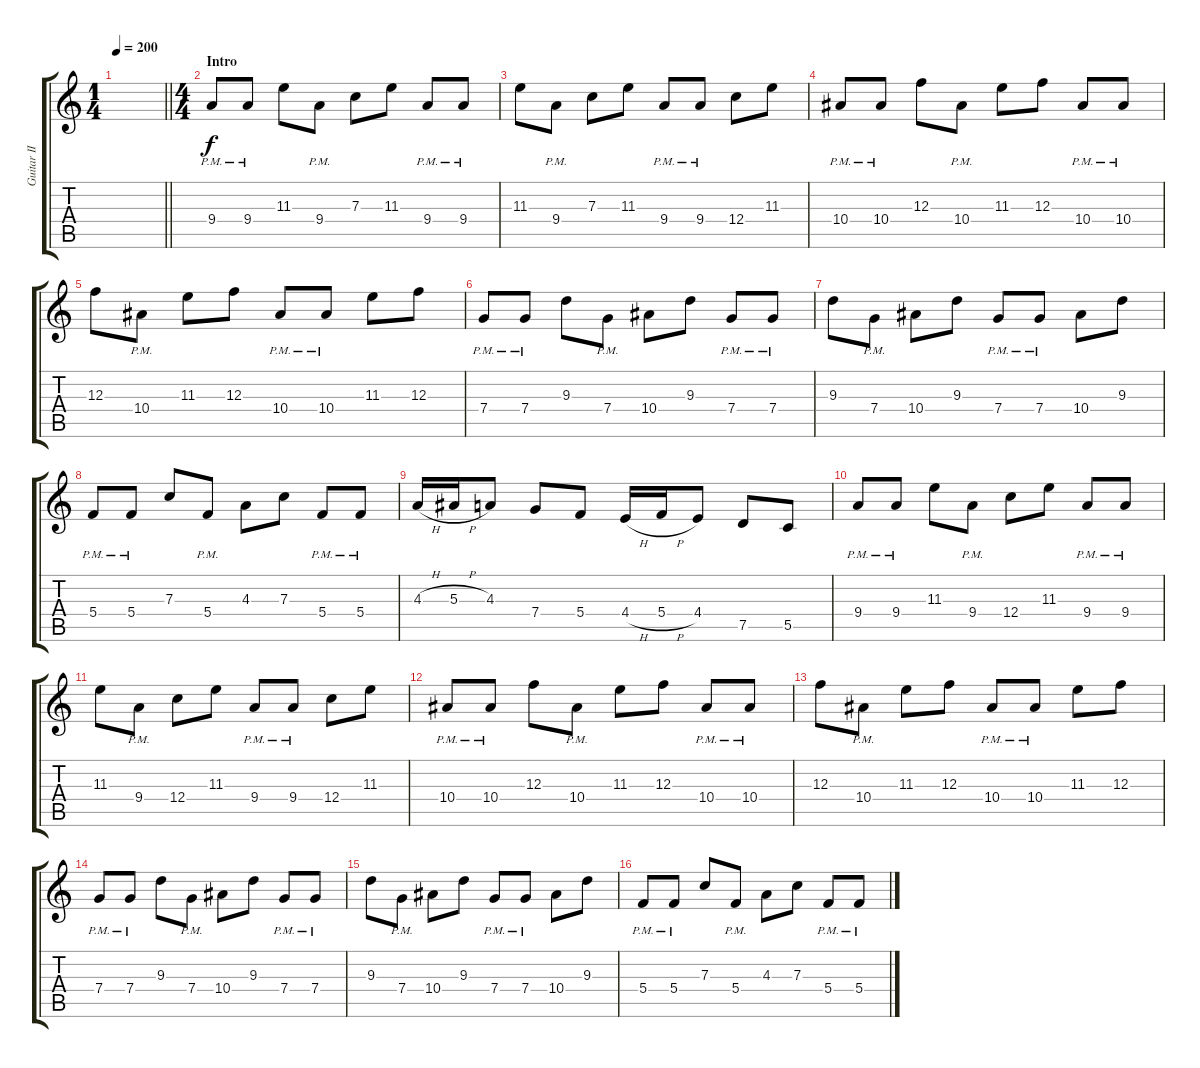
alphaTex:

\track ("Guitar II" "Guitar II") {instrument distortionguitar}
\staff {score tabs}
\tuning (D4 A3 F3 C3 G2 D2) {hide}
\ts (1 4)
\tempo 200
\clef g2
\barLineRight lightlight
\ks c
|
\ts (4 4)
\section ("" "Intro")
9.4{pm}.8 9.4{pm}.8 11.3.8 9.4{pm}.8 7.3.8 11.3.8 9.4{pm}.8 9.4{pm}.8 |
11.3.8 9.4{pm}.8 7.3.8 11.3.8 9.4{pm}.8 9.4{pm}.8 12.4.8 11.3.8 |
10.4{pm}.8 10.4{pm}.8 12.3.8 10.4{pm}.8 11.3.8 12.3.8 10.4{pm}.8 10.4{pm}.8 |
12.3.8 10.4{pm}.8 11.3.8 12.3.8 10.4{pm}.8 10.4{pm}.8 11.3.8 12.3.8 |
7.4{pm}.8 7.4{pm}.8 9.3.8 7.4{pm}.8 10.4.8 9.3.8 7.4{pm}.8 7.4{pm}.8 |
9.3.8 7.4{pm}.8 10.4.8 9.3.8 7.4{pm}.8 7.4{pm}.8 10.4.8 9.3.8 |
5.4{pm}.8 5.4{pm}.8 7.3.8 5.4{pm}.8 4.3.8 7.3.8 5.4{pm}.8 5.4{pm}.8 |
4.3{h}.16 5.3{h}.16 4.3.8 7.4.8 5.4.8 4.4{h}.16 5.4{h}.16 4.4.8 7.5.8 5.5.8 |
9.4{pm}.8 9.4{pm}.8 11.3.8 9.4{pm}.8 12.4.8 11.3.8 9.4{pm}.8 9.4{pm}.8 |
11.3.8 9.4{pm}.8 12.4.8 11.3.8 9.4{pm}.8 9.4{pm}.8 12.4.8 11.3.8 |
10.4{pm}.8 10.4{pm}.8 12.3.8 10.4{pm}.8 11.3.8 12.3.8 10.4{pm}.8 10.4{pm}.8 |
12.3.8 10.4{pm}.8 11.3.8 12.3.8 10.4{pm}.8 10.4{pm}.8 11.3.8 12.3.8 |
7.4{pm}.8 7.4{pm}.8 9.3.8 7.4{pm}.8 10.4.8 9.3.8 7.4{pm}.8 7.4{pm}.8 |
9.3.8 7.4{pm}.8 10.4.8 9.3.8 7.4{pm}.8 7.4{pm}.8 10.4.8 9.3.8 |
5.4{pm}.8 5.4{pm}.8 7.3.8 5.4{pm}.8 4.3.8 7.3.8 5.4{pm}.8 5.4{pm}.8
